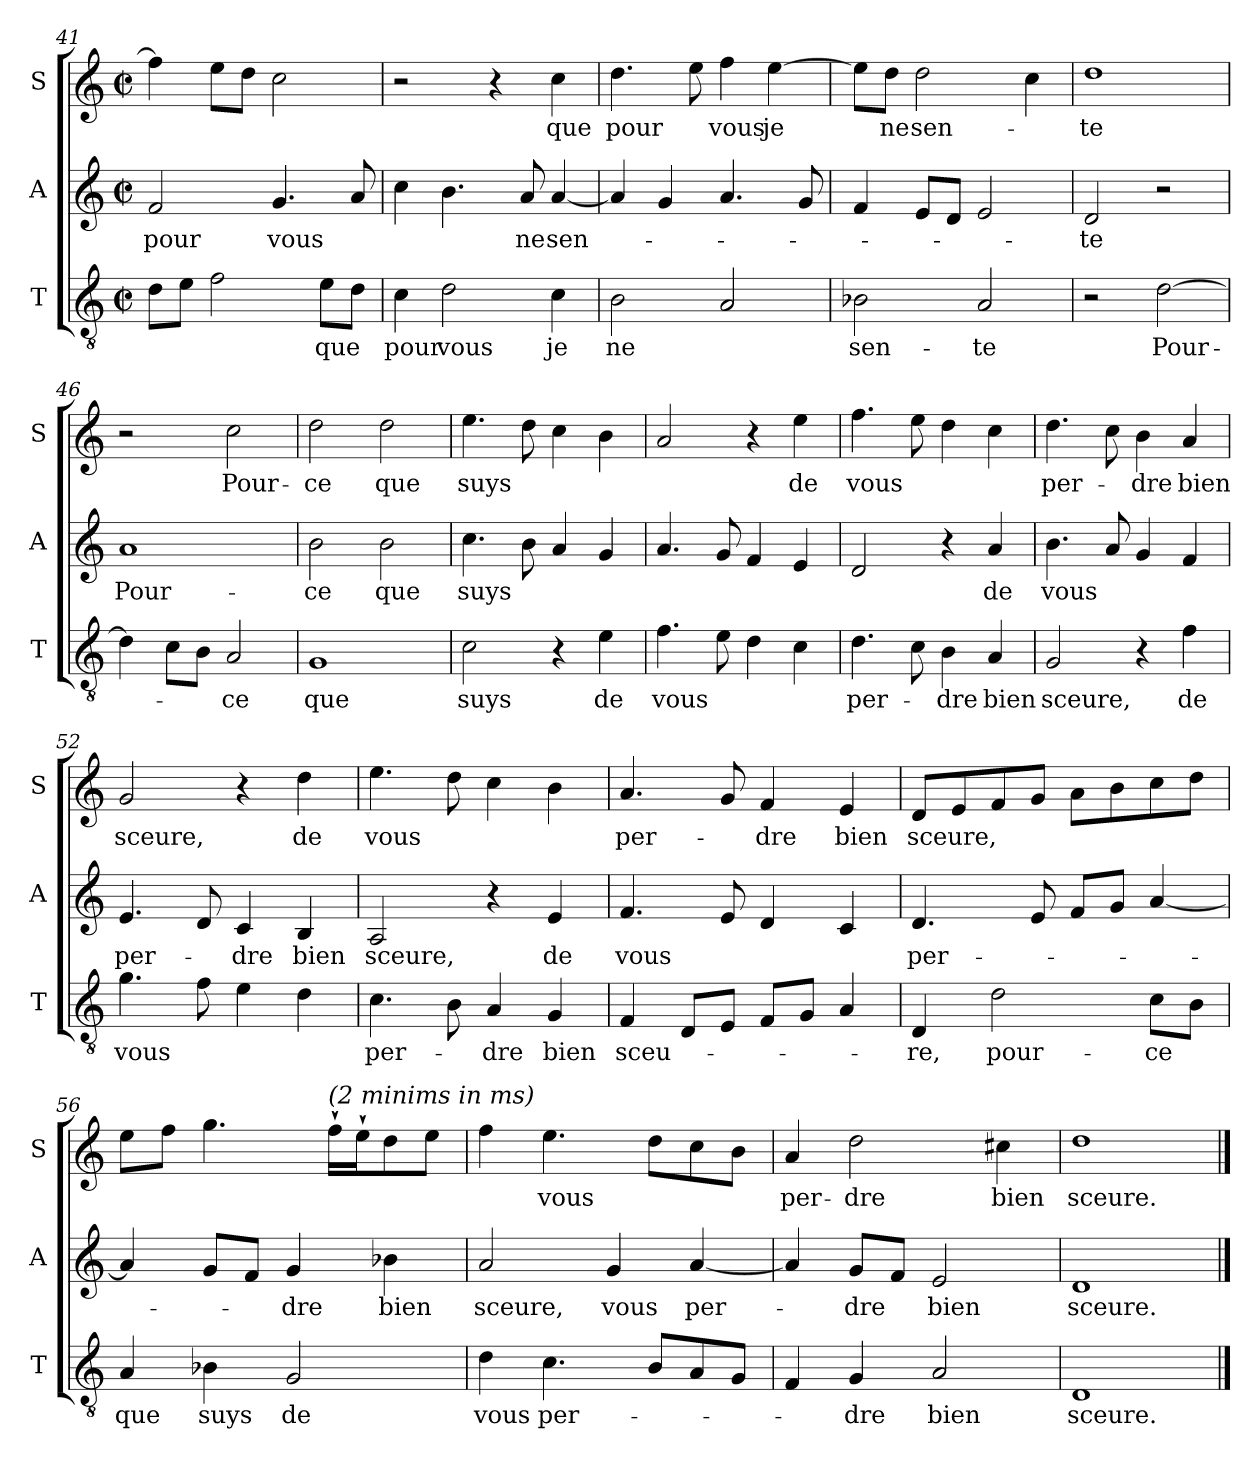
**kern	**text	**kern	**text	**kern	**text
*part3	*part3	*part2	*part2	*part1	*part1
*staff3	*staff3	*staff2	*staff2	*staff1	*staff1
*I"T	*	*I"A	*	*I"S	*
*I'T	*	*I'A	*	*I'S	*
*clefGv2	*	*clefG2	*	*clefG2	*
*k[]	*	*k[]	*	*k[]	*
*M2/2	*	*M2/2	*	*M2/2	*
*met(c|)	*	*met(c|)	*	*met(c|)	*
=41	=41	=41	=41	=41	=41
!	!	!	!LO:LY:b	!	!
8d\L	.	2f/	pour	4ff\]	.
8e\J	.	.	.	.	.
2f\	.	.	.	8ee\L	.
.	.	.	.	8dd\J	.
!	!	!	!LO:LY:b	!	!
.	.	4.g/	vous	2cc\	.
!	!LO:LY:b	!	!	!	!
8e\L	que	.	.	.	.
8d\J	.	8a/	.	.	.
=42	=42	=42	=42	=42	=42
!	!LO:LY:b	!	!	!	!
4c\	pour	4cc\	.	2r	.
!	!LO:LY:b	!	!	!	!
2d\	vous	4.b\	.	.	.
.	.	.	.	4r	.
!	!	!	!LO:LY:b	!	!
.	.	8a/	ne	.	.
!	!LO:LY:b	!	!LO:LY:b	!	!LO:LY:b
4c\	je	[4a/	sen-	4cc\	que
=43	=43	=43	=43	=43	=43
!	!LO:LY:b	!	!	!	!LO:LY:b
2B\	ne	4a/]	.	4.dd\	pour
.	.	4g/	.	.	.
.	.	.	.	8ee\	.
!	!	!	!	!	!LO:LY:b
2A/	.	4.a/	.	4ff\	vous
!	!	!	!	!	!LO:LY:b
.	.	.	.	[4ee\	je
.	.	8g/	.	.	.
=44	=44	=44	=44	=44	=44
!	!LO:LY:b	!	!	!	!
2B-X\	sen-	4f/	.	8ee\L]	.
!	!	!	!	!	!LO:LY:b
.	.	.	.	8dd\J	ne
!	!	!	!	!	!LO:LY:b
.	.	8e/L	.	2dd\	sen-
.	.	8d/J	.	.	.
!	!LO:LY:b	!	!	!	!
2A/	-te	2e/	.	.	.
.	.	.	.	4cc\	.
=45	=45	=45	=45	=45	=45
!	!	!	!LO:LY:b	!	!LO:LY:b
2r	.	2d/	-te	1dd	-te
!	!LO:LY:b	!	!	!	!
[2d\	Pour-	2r	.	.	.
=46	=46	=46	=46	=46	=46
!	!	!	!LO:LY:b	!	!
4d\]	.	1a	Pour-	2r	.
8c\L	.	.	.	.	.
8B\J	.	.	.	.	.
!	!LO:LY:b	!	!	!	!LO:LY:b
2A/	-ce	.	.	2cc\	Pour-
=47	=47	=47	=47	=47	=47
!	!LO:LY:b	!	!LO:LY:b	!	!LO:LY:b
1G	que	2b\	-ce	2dd\	-ce
!	!	!	!LO:LY:b	!	!LO:LY:b
.	.	2b\	que	2dd\	que
=48	=48	=48	=48	=48	=48
!	!LO:LY:b	!	!LO:LY:b	!	!LO:LY:b
2c\	suys	4.cc\	suys	4.ee\	suys
.	.	8b\	.	8dd\	.
4r	.	4a/	.	4cc\	.
!	!LO:LY:b	!	!	!	!
4e\	de	4g/	.	4b\	.
=49	=49	=49	=49	=49	=49
!	!LO:LY:b	!	!	!	!
4.f\	vous	4.a/	.	2a/	.
8e\	.	8g/	.	.	.
4d\	.	4f/	.	4r	.
!	!	!	!	!	!LO:LY:b
4c\	.	4e/	.	4ee\	de
=50	=50	=50	=50	=50	=50
!	!LO:LY:b	!	!	!	!LO:LY:b
4.d\	per-	2d/	.	4.ff\	vous
8c\	.	.	.	8ee\	.
!	!LO:LY:b	!	!	!	!
4B\	-dre	4r	.	4dd\	.
!	!LO:LY:b	!	!LO:LY:b	!	!
4A/	bien	4a/	de	4cc\	.
=51	=51	=51	=51	=51	=51
!	!LO:LY:b	!	!LO:LY:b	!	!LO:LY:b
2G/	sceure,	4.b\	vous	4.dd\	per-
.	.	8a/	.	8cc\	.
!	!	!	!	!	!LO:LY:b
4r	.	4g/	.	4b\	-dre
!	!LO:LY:b	!	!	!	!LO:LY:b
4f\	de	4f/	.	4a/	bien
=52	=52	=52	=52	=52	=52
!	!LO:LY:b	!	!LO:LY:b	!	!LO:LY:b
4.g\	vous	4.e/	per-	2g/	sceure,
8f\	.	8d/	.	.	.
!	!	!	!LO:LY:b	!	!
4e\	.	4c/	-dre	4r	.
!	!	!	!LO:LY:b	!	!LO:LY:b
4d\	.	4B/	bien	4dd\	de
=53	=53	=53	=53	=53	=53
!	!LO:LY:b	!	!LO:LY:b	!	!LO:LY:b
4.c\	per-	2A/	sceure,	4.ee\	vous
8B\	.	.	.	8dd\	.
!	!LO:LY:b	!	!	!	!
4A/	-dre	4r	.	4cc\	.
!	!LO:LY:b	!	!LO:LY:b	!	!
4G/	bien	4e/	de	4b\	.
=54	=54	=54	=54	=54	=54
!	!LO:LY:b	!	!LO:LY:b	!	!LO:LY:b
4F/	sceu-	4.f/	vous	4.a/	per-
8D/L	.	.	.	.	.
8E/J	.	8e/	.	8g/	.
!	!	!	!	!	!LO:LY:b
8F/L	.	4d/	.	4f/	-dre
8G/J	.	.	.	.	.
!	!	!	!	!	!LO:LY:b
4A/	.	4c/	.	4e/	bien
=55	=55	=55	=55	=55	=55
!	!LO:LY:b	!	!LO:LY:b	!	!LO:LY:b
4D/	-re,	4.d/	per-	8d/L	sceure,
.	.	.	.	8e/	.
!	!LO:LY:b	!	!	!	!
2d\	pour-	.	.	8f/	.
.	.	8e/	.	8g/J	.
.	.	8f/L	.	8a\L	.
.	.	8g/J	.	8b\	.
!	!LO:LY:b	!	!	!	!
8c\L	-ce	[4a/	.	8cc\	.
8B\J	.	.	.	8dd\J	.
=56	=56	=56	=56	=56	=56
!	!LO:LY:b	!	!	!	!
4A/	que	4a/]	.	8ee\L	.
.	.	.	.	8ff\J	.
!	!LO:LY:b	!	!	!	!
4B-X\	suys	8g/L	.	4.gg\	.
.	.	8f/J	.	.	.
!	!LO:LY:b	!	!LO:LY:b	!	!
2G/	de	4g/	-dre	.	.
!	!	!	!	!LO:TX:a:i:t=(2 minims in ms)	!
.	.	.	.	16ff`\LL	.
.	.	.	.	16ee`\J	.
!	!	!	!LO:LY:b	!	!
.	.	4b-X\	bien	8dd\	.
.	.	.	.	8ee\J	.
=57	=57	=57	=57	=57	=57
!	!LO:LY:b	!	!LO:LY:b	!	!
4d\	vous	2a/	sceure,	4ff\	.
!	!LO:LY:b	!	!	!	!LO:LY:b
4.c\	per-	.	.	4.ee\	vous
!	!	!	!LO:LY:b	!	!
.	.	4g/	vous	.	.
8B/L	.	.	.	8dd\L	.
!	!	!	!LO:LY:b	!	!
8A/	.	[4a/	per-	8cc\	.
8G/J	.	.	.	8b\J	.
=58	=58	=58	=58	=58	=58
*	*	*	*	*MM92	*
!	!	!	!	!	!LO:LY:b
4F/	.	4a/]	.	4a/	per-
!	!LO:LY:b	!	!LO:LY:b	!	!LO:LY:b
4G/	-dre	8g/L	-dre	2dd\	-dre
.	.	8f/J	.	.	.
!	!LO:LY:b	!	!LO:LY:b	!	!
2A/	bien	2e/	bien	.	.
!	!	!	!	!	!LO:LY:b
.	.	.	.	4cc#X\	bien
=59	=59	=59	=59	=59	=59
!	!LO:LY:b	!	!LO:LY:b	!	!LO:LY:b
1D	sceure.	1d	sceure.	1dd	sceure.
==	==	==	==	==	==
*-	*-	*-	*-	*-	*-
